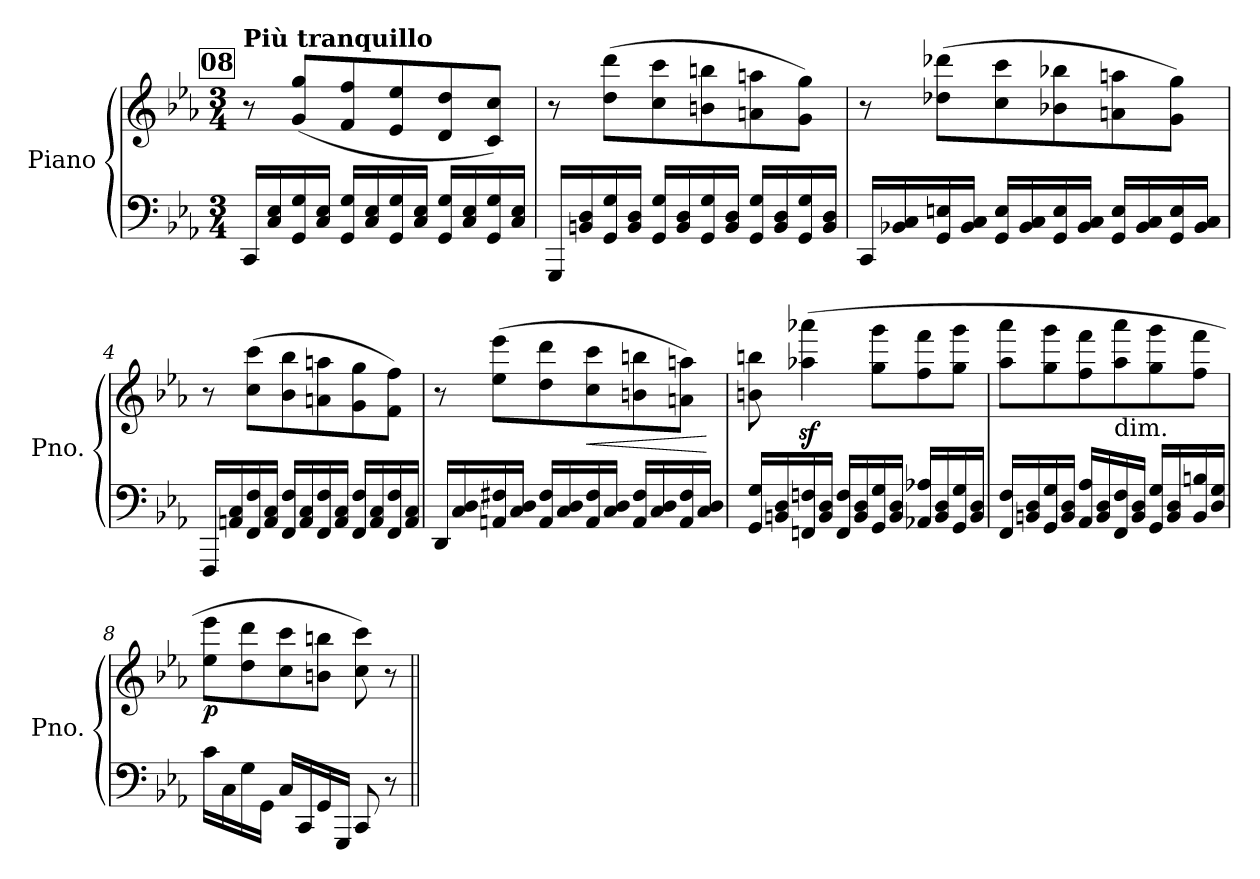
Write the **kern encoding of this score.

**kern	**kern	**dynam
*part1	*part1	*part1
*staff2	*staff1	*staff1/2
*I"Piano	*	*
*I'Pno.	*	*
*clefF4	*clefG2	*
*k[b-e-a-]	*k[b-e-a-]	*
*M3/4	*M3/4	*
!!LO:REH:place=s1:a:B:fs=14:t=08
=1	=1	=1
!	!LO:TX:a:B:t=Più tranquillo	!
!	!	!LO:DY:b
!	!	!LO:DY:n=1:b
16CC/LL	8r	p other-dynamics
16C/ 16E-/	.	.
16GG/ 16G/	(<8g/ 8gg/L	.
16C/ 16E-/JJ	.	.
16GG/ 16G/LL	8f/ 8ff/	.
16C/ 16E-/	.	.
16GG/ 16G/	8e-/ 8ee-/	.
16C/ 16E-/JJ	.	.
16GG/ 16G/LL	8d/ 8dd/	.
16C/ 16E-/	.	.
16GG/ 16G/	8c/ 8cc/J)	.
16C/ 16E-/JJ	.	.
=2	=2	=2
16GGG/LL	8r	.
16BBn/ 16D/	.	.
16GG/ 16G/	(>8dd\ 8ddd\L	.
16BB/ 16D/JJ	.	.
16GG/ 16G/LL	8cc\ 8ccc\	.
16BB/ 16D/	.	.
16GG/ 16G/	8bn\ 8bbn\	.
16BB/ 16D/JJ	.	.
16GG/ 16G/LL	8an\ 8aan\	.
16BB/ 16D/	.	.
16GG/ 16G/	8g\ 8gg\J)	.
16BB/ 16D/JJ	.	.
!!LO:LB:g=z
=3	=3	=3
16CC/LL	8r	.
16BB-X/ 16C/	.	.
16GG/ 16En/	(>8dd-X\ 8ddd-X\L	.
16BB-/ 16C/JJ	.	.
16GG/ 16E/LL	8cc\ 8ccc\	.
16BB-/ 16C/	.	.
16GG/ 16E/	8b-X\ 8bb-X\	.
16BB-/ 16C/JJ	.	.
16GG/ 16E/LL	8an\ 8aan\	.
16BB-/ 16C/	.	.
16GG/ 16E/	8g\ 8gg\J)	.
16BB-/ 16C/JJ	.	.
=4	=4	=4
16FFF/LL	8r	.
16AAn/ 16C/	.	.
16FF/ 16F/	(>8cc\ 8ccc\L	.
16AA/ 16C/JJ	.	.
16FF/ 16F/LL	8b-\ 8bb-\	.
16AA/ 16C/	.	.
16FF/ 16F/	8an\ 8aan\	.
16AA/ 16C/JJ	.	.
16FF/ 16F/LL	8g\ 8gg\	.
16AA/ 16C/	.	.
16FF/ 16F/	8f\ 8ff\J)	.
16AA/ 16C/JJ	.	.
!!LO:LB:g=z
=5	=5	=5
16DD/LL	8r	.
16C/ 16D/	.	.
16AAn/ 16F#X/	(>8ee-\ 8eee-\L	.
16C/ 16D/JJ	.	.
16AA/ 16F#/LL	8dd\ 8ddd\	.
16C/ 16D/	.	.
!	!	!LO:HP:b
16AA/ 16F#/	8cc\ 8ccc\	<
16C/ 16D/JJ	.	.
16AA/ 16F#/LL	8bn\ 8bbn\	.
16C/ 16D/	.	.
16AA/ 16F#/	8an\ 8aan\J)	.
16C/ 16D/JJ	.	.
.	.	[
=6	=6	=6
16GG/ 16G/LL	8bn\ 8bbn\	.
16BBn/ 16D/	.	.
16FFn/ 16Fn/	(>4aa-X\z< 4aaa-X\z<	.
16BB/ 16D/JJ	.	.
16FF/ 16F/LL	.	.
16BB/ 16D/	.	.
16GG/ 16G/	8gg\ 8ggg\L	.
16BB/ 16D/JJ	.	.
16AA-X/ 16A-X/LL	8ff\ 8fff\	.
16BB/ 16D/	.	.
16GG/ 16G/	8gg\ 8ggg\J	.
16BB/ 16D/JJ	.	.
=7	=7	=7
16FF/ 16F/LL	8aa-\ 8aaa-\L	.
16BBn/ 16D/	.	.
16GG/ 16G/	8gg\ 8ggg\	.
16BB/ 16D/JJ	.	.
16AA-/ 16A-/LL	8ff\ 8fff\	.
16BB/ 16D/	.	.
!	!LO:TX:b:t=dim.	!
16FF/ 16F/	8aa-\ 8aaa-\	.
16BB/ 16D/JJ	.	.
16GG/ 16G/LL	8gg\ 8ggg\	.
16BB/ 16D/	.	.
16BB/ 16Bn/	8ff\ 8fff\J	.
16D/ 16G/JJ	.	.
!!LO:LB:g=z
=8	=8	=8
!	!	!LO:DY:b
16c\LL	8ee-\ 8eee-\L	p
16C\	.	.
16G\	8dd\ 8ddd\	.
16GG\JJ	.	.
16C/LL	8cc\ 8ccc\	.
16CC/	.	.
16GG/	8bn\ 8bbn\J	.
16GGG/JJ	.	.
8CC/	8cc\ 8ccc\)	.
8r	8r	.
=||	=||	=||
*-	*-	*-
